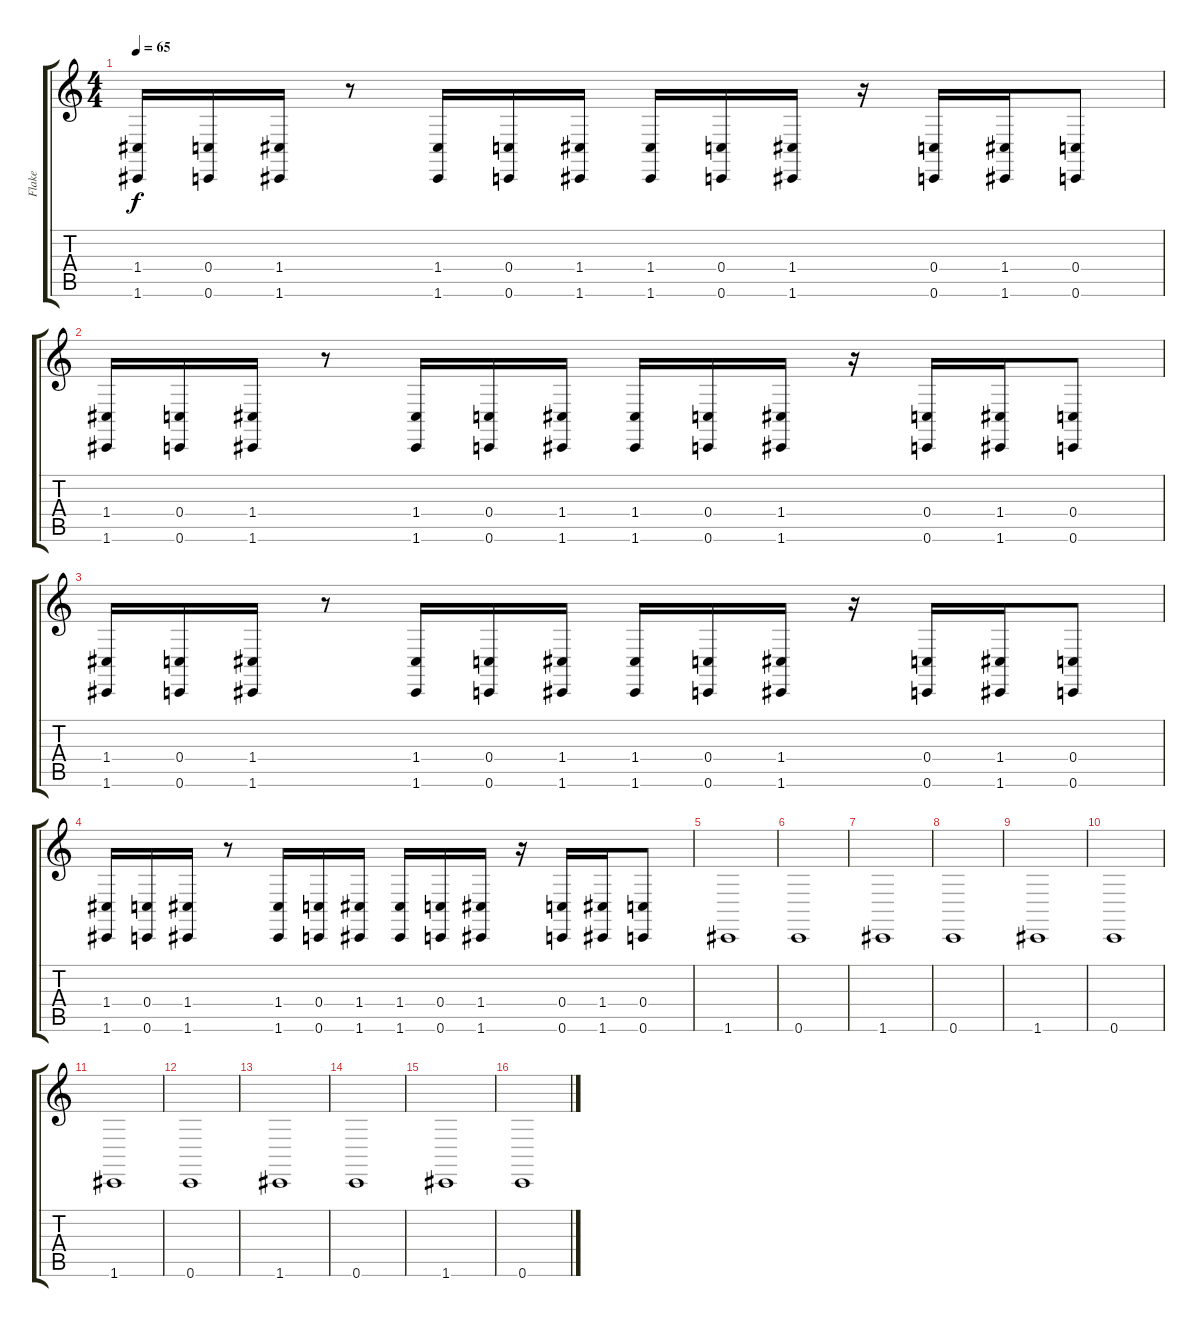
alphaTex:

\track ("Flake" "Flake") {instrument lead2sawtooth}
\staff {score tabs}
\tuning (D4 A3 F3 C3 G2 C2) {hide}
\ts (4 4)
\tempo 65
\clef g2
\ks c
(1.4 1.6).16{dy f volume 14} (0.4 0.6).16 (1.4 1.6).16 r.8 (1.4 1.6).16 (0.4 0.6).16 (1.4 1.6).16 (1.4 1.6).16 (0.4 0.6).16 (1.4 1.6).16 r.16 (0.4 0.6).16 (1.4 1.6).16 (0.4 0.6).8 |
(1.4 1.6).16 (0.4 0.6).16 (1.4 1.6).16 r.8 (1.4 1.6).16 (0.4 0.6).16 (1.4 1.6).16 (1.4 1.6).16 (0.4 0.6).16 (1.4 1.6).16 r.16 (0.4 0.6).16 (1.4 1.6).16 (0.4 0.6).8 |
(1.4 1.6).16 (0.4 0.6).16 (1.4 1.6).16 r.8 (1.4 1.6).16 (0.4 0.6).16 (1.4 1.6).16 (1.4 1.6).16 (0.4 0.6).16 (1.4 1.6).16 r.16 (0.4 0.6).16 (1.4 1.6).16 (0.4 0.6).8 |
(1.4 1.6).16 (0.4 0.6).16 (1.4 1.6).16 r.8 (1.4 1.6).16 (0.4 0.6).16 (1.4 1.6).16 (1.4 1.6).16 (0.4 0.6).16 (1.4 1.6).16 r.16 (0.4 0.6).16 (1.4 1.6).16 (0.4 0.6).8 |
1.6.1 |
0.6.1 |
1.6.1 |
0.6.1 |
1.6.1 |
0.6.1 |
1.6.1 |
0.6.1 |
1.6.1 |
0.6.1 |
1.6.1 |
0.6.1
